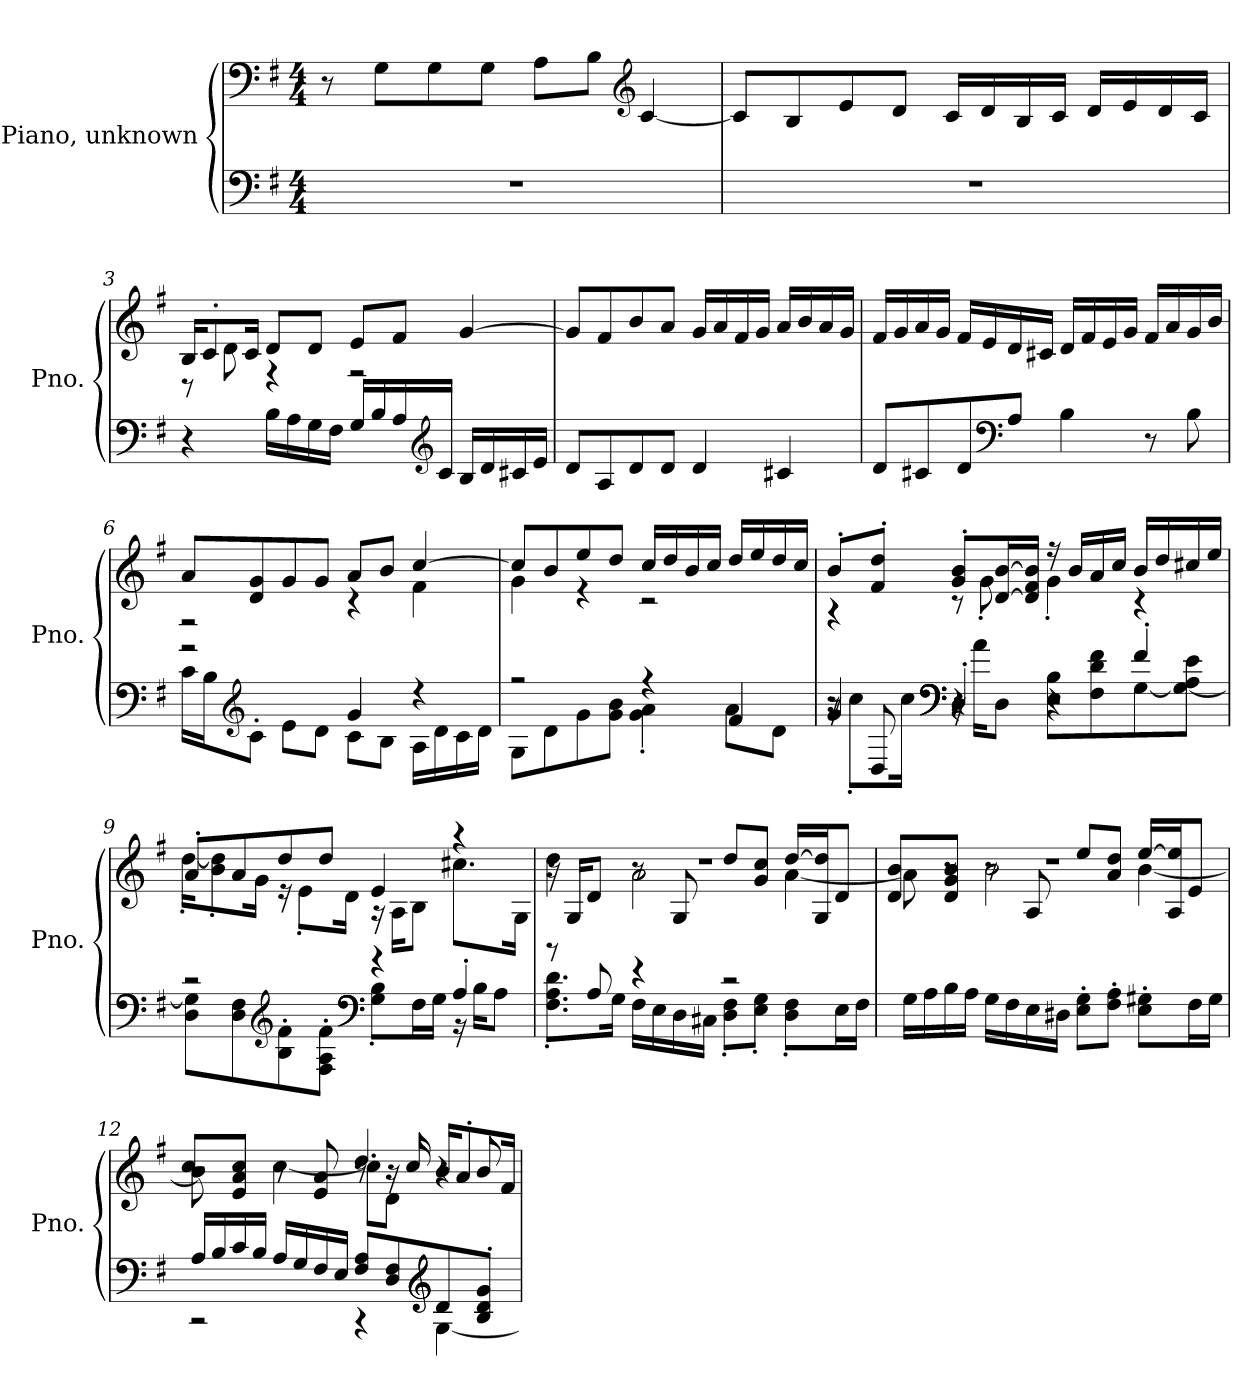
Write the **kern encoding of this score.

**kern	**kern
*part1	*part1
*staff2	*staff1
*I"Piano, unknown	*
*I'Pno.	*
*clefF4	*clefF4
*k[f#]	*k[f#]
*M4/4	*M4/4
*MM120	*MM120
=1	=1
1r	8r
.	8G\L
.	8G\
.	8G\J
.	8A\L
.	8B\J
*	*clefG2
.	[4c/
=2	=2
1r	8c/L]
.	8B/
.	8e/
.	8d/J
.	16c/LL
.	16d/
.	16B/
.	16c/JJ
.	16d/LL
.	16e/
.	16d/
.	16c/JJ
=3	=3
*	*^
4r	16B/KL	8r
.	8c'/	.
.	.	8d\
.	16c/Jk	.
16B\LL	8d/L	4r
16A\	.	.
16G\	8d/J	.
16F#\JJ	.	.
16G/LL	8e/L	2r
16B/	.	.
16A/	8f#/J	.
*clefG2	*	*
16c/JJ	.	.
16B/LL	[4g/	.
16d/	.	.
16c#X/	.	.
16e/JJ	.	.
*	*v	*v
!!LO:LB:g=z
=4	=4
8d/L	8g/L]
8A/	8f#/
8d/	8b/
8d/J	8a/J
4d/	16g/LL
.	16a/
.	16f#/
.	16g/JJ
4c#X/	16a/LL
.	16b/
.	16a/
.	16g/JJ
=5	=5
8d/L	16f#/LL
.	16g/
8c#X/	16a/
.	16g/JJ
8d/	16f#/LL
.	16e/
*clefF4	*
8A/J	16d/
.	16c#X/JJ
4B\	16d/LL
.	16f#/
.	16e/
.	16g/JJ
8r	16f#/LL
.	16a/
8B\	16g/
.	16b/JJ
=6	=6
*^	*^
2r	16c\LL	8a/L	2r
.	16B\J	.	.
*clefG2	*	*	*
.	8c'\J	8d/ 8g/	.
.	8e\L	8g/	.
.	8d\J	8g/J	.
4g/	8c\L	8a/L	4r
.	8B\J	8b/J	.
4r	16A\LL	[4cc/	4f#\
.	16d\	.	.
.	16c\	.	.
.	16d\JJ	.	.
!!LO:LB:g=z	!!
=7	=7	=7	=7
2r	8G\L	8cc/L]	4g\
.	8d\	8b/	.
.	8g\	8ee/	4r
.	8g\ 8b\J	8dd/J	.
4r	4g\' 4a\'	16cc/LL	2r
.	.	16dd/	.
.	.	16b/	.
.	.	16cc/JJ	.
4f#/	8a\L	16dd/LL	.
.	.	16ee/	.
.	8d\J	16dd/	.
.	.	16cc/JJ	.
=8	=8	=8	=8
*	*^	*	*
4g/	16r	8r	8b'/L	4r
.	8cc'\L	.	.	.
.	.	8D/	8f#/' 8dd/'J	.
.	16cc\Jk	.	.	.
*clefF4	*	*	*	*
4r	16r	4D'/	8g/' 8b/'L	8r
.	16a\KL	.	.	.
.	8D\J	.	[16d/ [16b/L	8g'\
.	.	.	16d/] 16f#/ 16b/]JJ	.
4r	8E\ 8B\L	2r	16r	4g'\
.	.	.	16b/LL	.
.	8F#\ 8d\ 8f#\	.	16a/	.
.	.	.	16cc/JJ	.
4f#'/	[8G\	.	16b/LL	4r
.	.	.	16dd/	.
.	8G\_ 8A\ 8e\J	.	16cc#X/	.
.	.	.	16ee/JJ	.
*	*v	*v	*	*
!!LO:LB:g=z	!!
=9	=9	=9	=9
2r	8D\ 8G\]L	8a'/L	[16dd'\KL
.	.	.	8b\' 8dd\]'
.	8D\ 8F#\	8a/	.
.	.	.	16g\Jk
*clefG2	*	*	*
.	8B\' 8f#\'	8dd/	16r
.	.	.	8e'\L
.	8F#\' 8A\' 8f#\'J	8dd/J	.
.	.	.	16d\Jk
*clefF4	*	*	*
4r	8G\' 8B\'L	4e/	16r
.	.	.	16A\KL
.	16F#\L	.	8B\J
.	16G\JJ	.	.
4A'/	16r	4r	8.cc#X\L
.	16B\KL	.	.
.	8A\J	.	.
.	.	.	16G\Jk
=10	=10	=10	=10
*	*	*	*^
8r	8.F#\' 8.A\' 8.d\'L	1r	4dd\	16r
.	.	.	.	16G/KL
8A/	.	.	.	8d/J
.	16G\Jk	.	.	.
4r	16F#\LL	.	2a\	8r
.	16E\	.	.	.
.	16D\	.	.	8G/
.	16C#X\JJ	.	.	.
2r	8D\' 8F#\'L	.	.	8dd/L
.	8E\' 8G\'J	.	.	8g/ 8cc/J
.	8D\' 8F#\'L	.	[4a\	[16dd/LL
.	.	.	.	16G/ 16dd/]J
.	16E\L	.	.	8d/J
.	16F#\JJ	.	.	.
*v	*v	*	*	*
!!LO:LB:g=z	!!	!!
=11	=11	=11	=11
16G\LL	1r	8a\]	8d/ 8b/L
16A\	.	.	.
16B\	.	8r	8d/ 8g/ 8b/J
16A\JJ	.	.	.
16G\LL	.	2b\	8r
16F#\	.	.	.
16E\	.	.	8A/
16D#X\JJ	.	.	.
8E\' 8G\'L	.	.	8ee/L
8F#\' 8A\'J	.	.	8a/ 8dd/J
8E\' 8G#X\'L	.	[4b\	[16ee/LL
.	.	.	16A/ 16ee/]J
16F#\L	.	.	8e/J
16G#\JJ	.	.	.
=12	=12	=12	=12
*^	*	*	*
16A/LL	2r	2r	8b\]	8cc/L
16B/	.	.	.	.
16c/	.	.	8r	8e/ 8a/ 8cc/J
16B/JJ	.	.	.	.
16A/LL	.	.	[4cc\	8r
16G/	.	.	.	.
16F#/	.	.	.	8e/ 8a/
16E/JJ	.	.	.	.
8F#/ 8A/L	4r	4.dd/	8cc\L]	8r
8D/ 8F#/	.	.	8d\J	16r
.	.	.	.	16cc/
*clefG2	*	*	*	*
8d/	[4G\	.	4r	16b/KL
.	.	.	.	8a'/
8B/' 8d/' 8g/'J	.	8b/	.	.
.	.	.	.	16f#/Jk
*v	*v	*	*	*
*	*v	*v	*v
=	=
*-	*-
